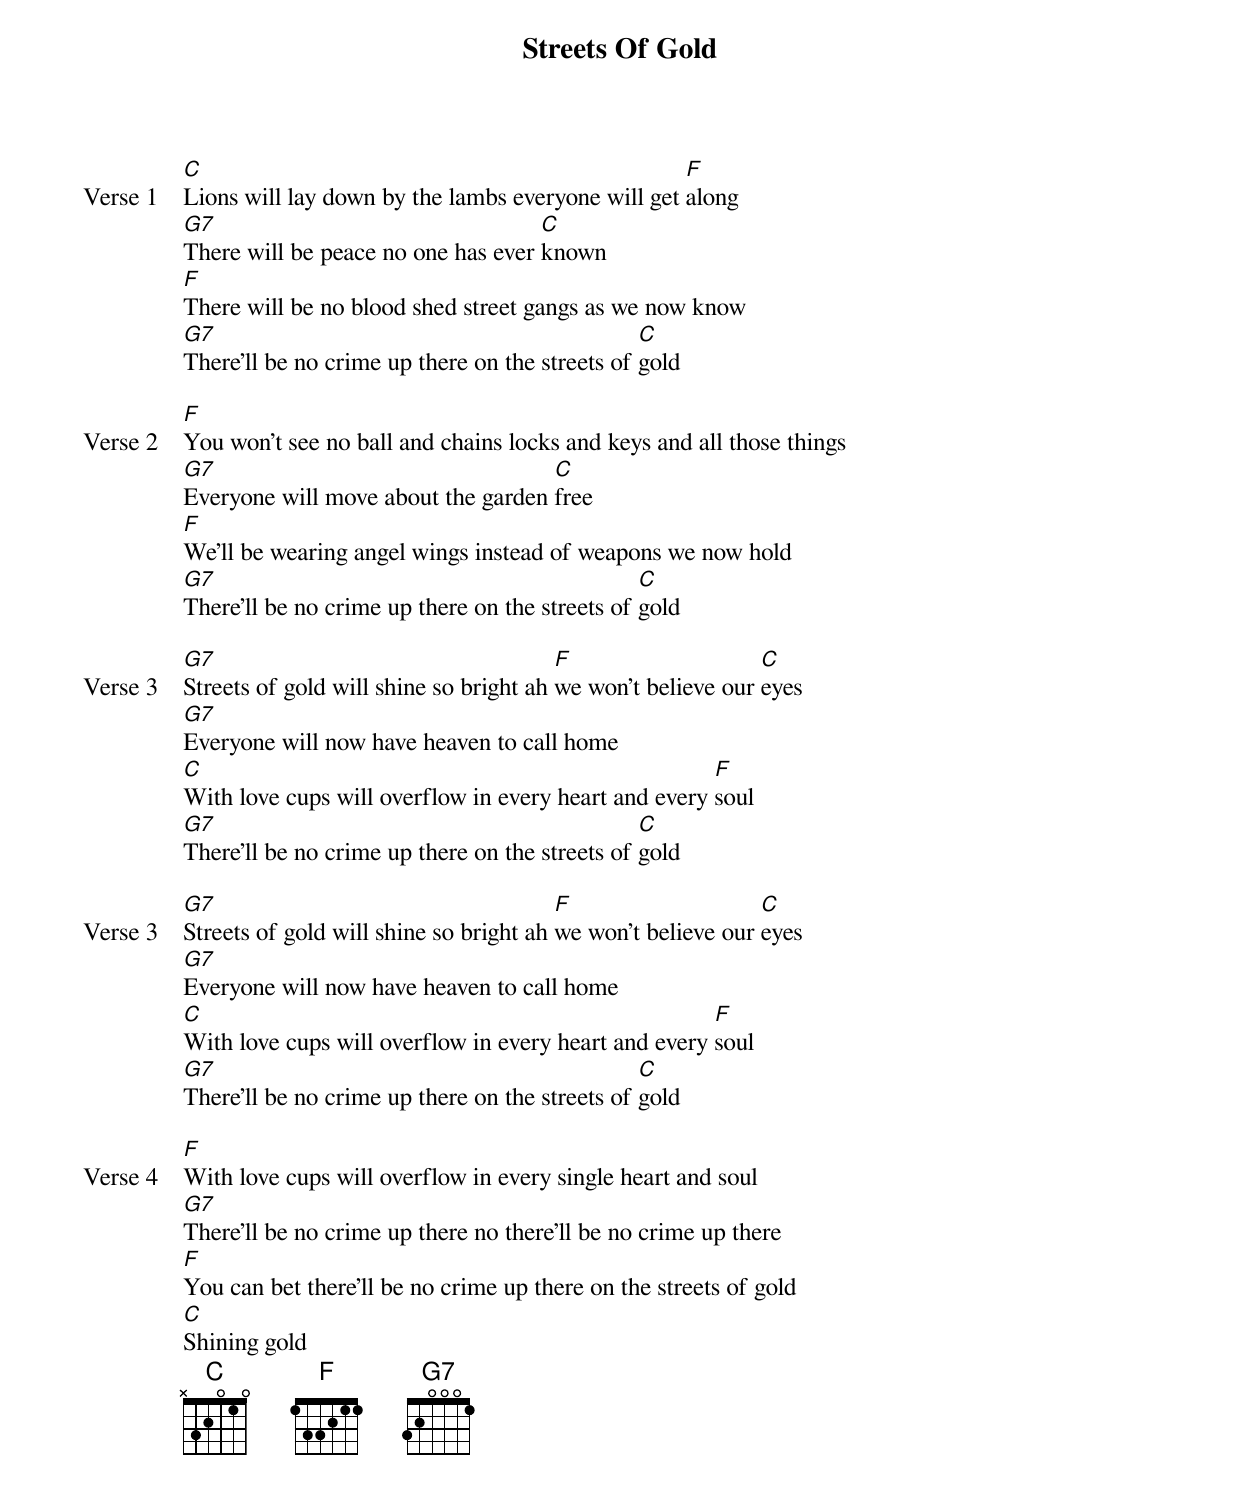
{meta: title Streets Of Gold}
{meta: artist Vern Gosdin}
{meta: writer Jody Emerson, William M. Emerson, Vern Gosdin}

{start_of_verse: Verse 1}
[C]Lions will lay down by the lambs everyone will get [F]along
[G7]There will be peace no one has ever [C]known
[F]There will be no blood shed street gangs as we now know
[G7]There’ll be no crime up there on the streets of [C]gold
{end_of_verse}

{start_of_verse: Verse 2}
[F]You won’t see no ball and chains locks and keys and all those things
[G7]Everyone will move about the garden [C]free
[F]We’ll be wearing angel wings instead of weapons we now hold
[G7]There’ll be no crime up there on the streets of [C]gold
{end_of_verse}

{start_of_verse: Verse 3}
[G7]Streets of gold will shine so bright ah [F]we won’t believe our [C]eyes
[G7]Everyone will now have heaven to call home
[C]With love cups will overflow in every heart and every [F]soul
[G7]There’ll be no crime up there on the streets of [C]gold
{end_of_verse}

{start_of_verse: Verse 3}
[G7]Streets of gold will shine so bright ah [F]we won’t believe our [C]eyes
[G7]Everyone will now have heaven to call home
[C]With love cups will overflow in every heart and every [F]soul
[G7]There’ll be no crime up there on the streets of [C]gold
{end_of_verse}

{start_of_verse: Verse 4}
[F]With love cups will overflow in every single heart and soul
[G7]There’ll be no crime up there no there’ll be no crime up there
[F]You can bet there’ll be no crime up there on the streets of gold
[C]Shining gold
{end_of_verse}
